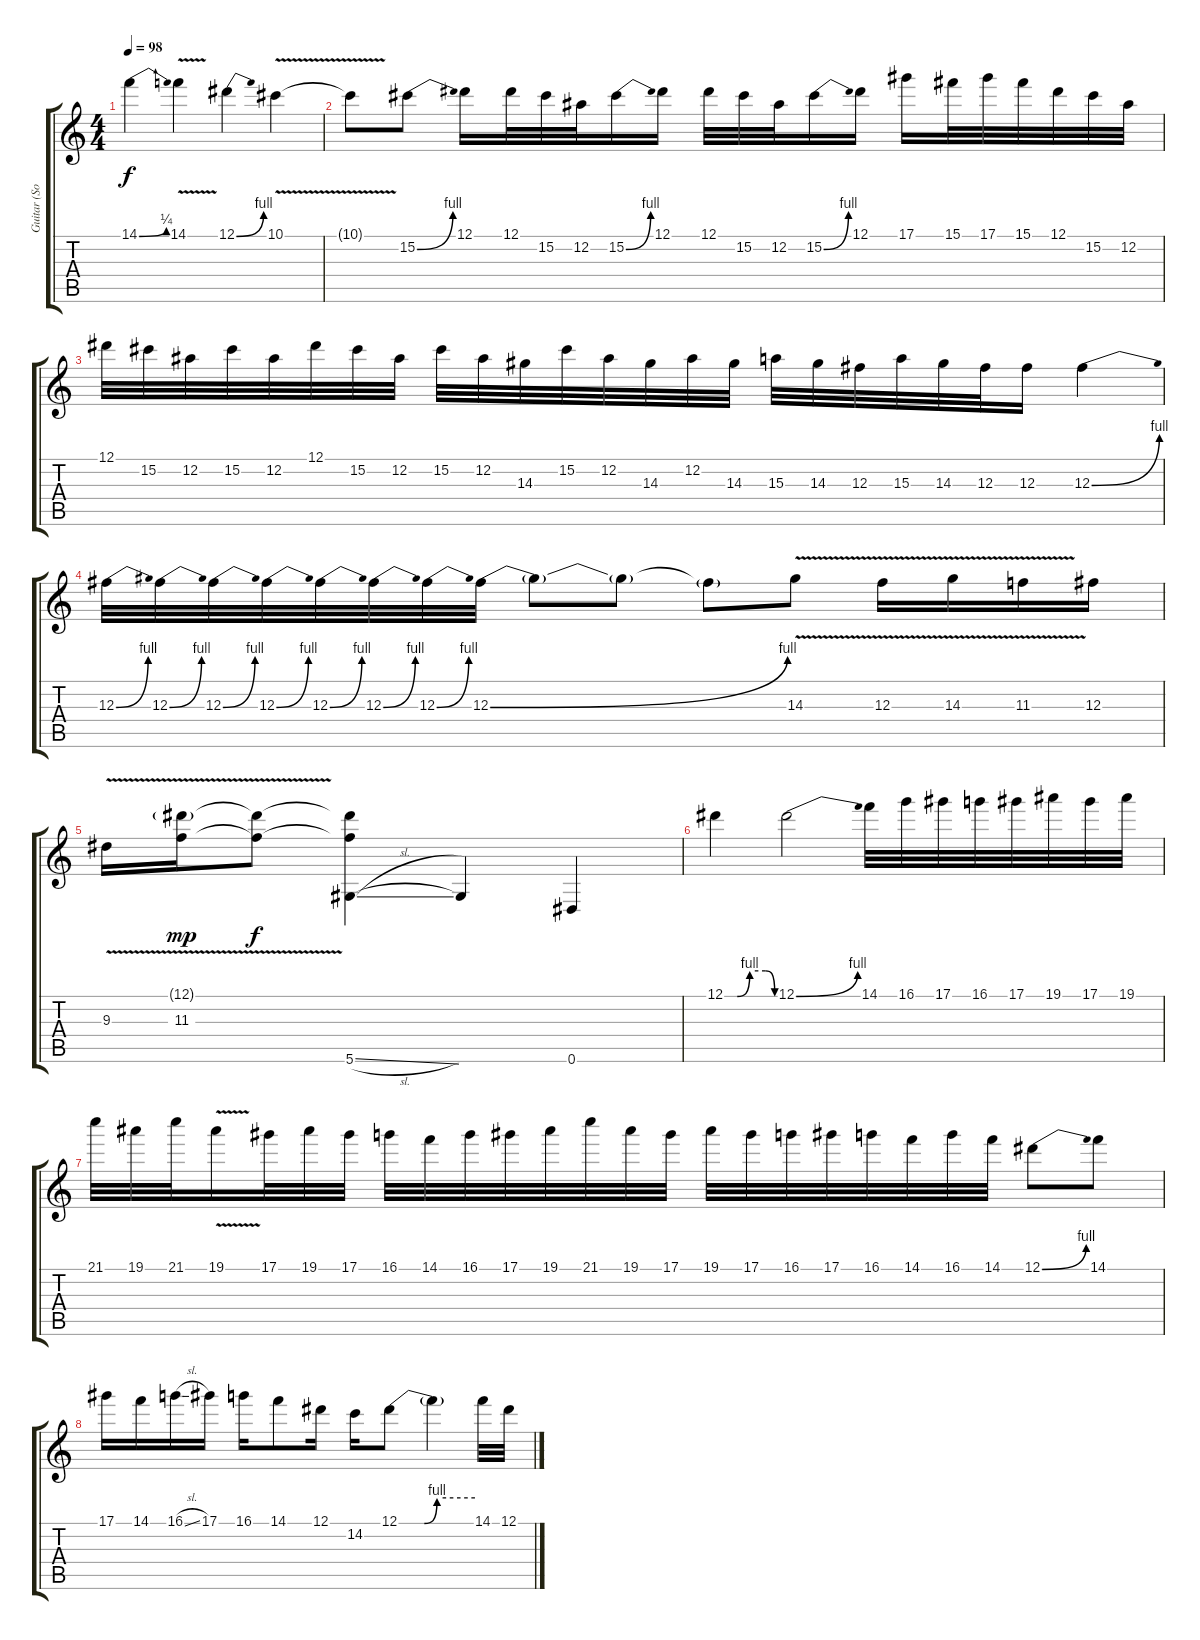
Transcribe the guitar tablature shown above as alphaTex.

\track ("Guitar (Solo)" "Guitar (So") {instrument distortionguitar}
\staff {score tabs}
\tuning (Eb4 Bb3 Gb3 Db3 Ab2 Eb2) {hide}
\ts (4 4)
\tempo 98
\clef g2
\ks c
14.1{be (bend 0 0 60 1)}.4{dy f} 14.1{v}.4 12.1{be (bend 0 0 60 4)}.4 10.1{v}.4 |
10.1{t}.8 15.2{be (bend 0 0 60 4)}.8 12.1.16 12.1.32 15.2.32 12.2.32 15.2{be (bend 0 0 60 4)}.16 12.1.16 12.1.32 15.2.32 12.2.32 15.2{be (bend 0 0 60 4)}.16 12.1.16 17.1.16 15.1.32 17.1.32 15.1.32 12.1.32 15.2.32 12.2.32 |
12.1.32 15.2.32 12.2.32 15.2.32 12.2.32 12.1.32 15.2.32 12.2.32 15.2.32 12.2.32 14.3.32 15.2.32 12.2.32 14.3.32 12.2.32 14.3.32 15.3.32 14.3.32 12.3.32 15.3.32 14.3.32 12.3.32 12.3.16 12.3{be (bend 0 0 60 4)}.4 |
12.3{be (bend 0 0 60 4)}.32 12.3{be (bend 0 0 60 4)}.32 12.3{be (bend 0 0 60 4)}.32 12.3{be (bend 0 0 60 4)}.32 12.3{be (bend 0 0 60 4)}.32 12.3{be (bend 0 0 60 4)}.32 12.3{be (bend 0 0 60 4)}.32 12.3{be (bend 0 0 60 4)}.32 12.3{t}.8 12.3{t}.8 12.3{t}.8 14.3{v}.8 12.3{v}.16 14.3{v}.16 11.3{v}.16 12.3.16 |
9.3{v}.16 (12.1{g} 11.3{v}).16{dy mp} (12.1{t} 11.3{t}).8{dy f} (12.1{t} 11.3{t} 5.6{sl}).4 5.6{t}.4 0.6.4 |
12.1{be (custom 0 0 15 0 30 4 49 4 60 0)}.4 12.1{be (bend 0 0 60 4)}.2 14.1.32 16.1.32 17.1.32 16.1.32 17.1.32 19.1.32 17.1.32 19.1.32 |
21.1.32 19.1.32 21.1.32 19.1{v}.16 17.1.32 19.1.32 17.1.32 16.1.32 14.1.32 16.1.32 17.1.32 19.1.32 21.1.32 19.1.32 17.1.32 19.1.32 17.1.32 16.1.32 17.1.32 16.1.32 14.1.32 16.1.32 14.1.32 12.1{be (bend 0 0 60 4)}.8 14.1.8 |
17.1.16 14.1.16 16.1{sl}.16 17.1.16 16.1.16 14.1.8 12.1.16 14.2.16 12.1{be (custom 0 0 20 0 30 4 60 4)}.8 12.1{t}.4 14.1.32 12.1.32
